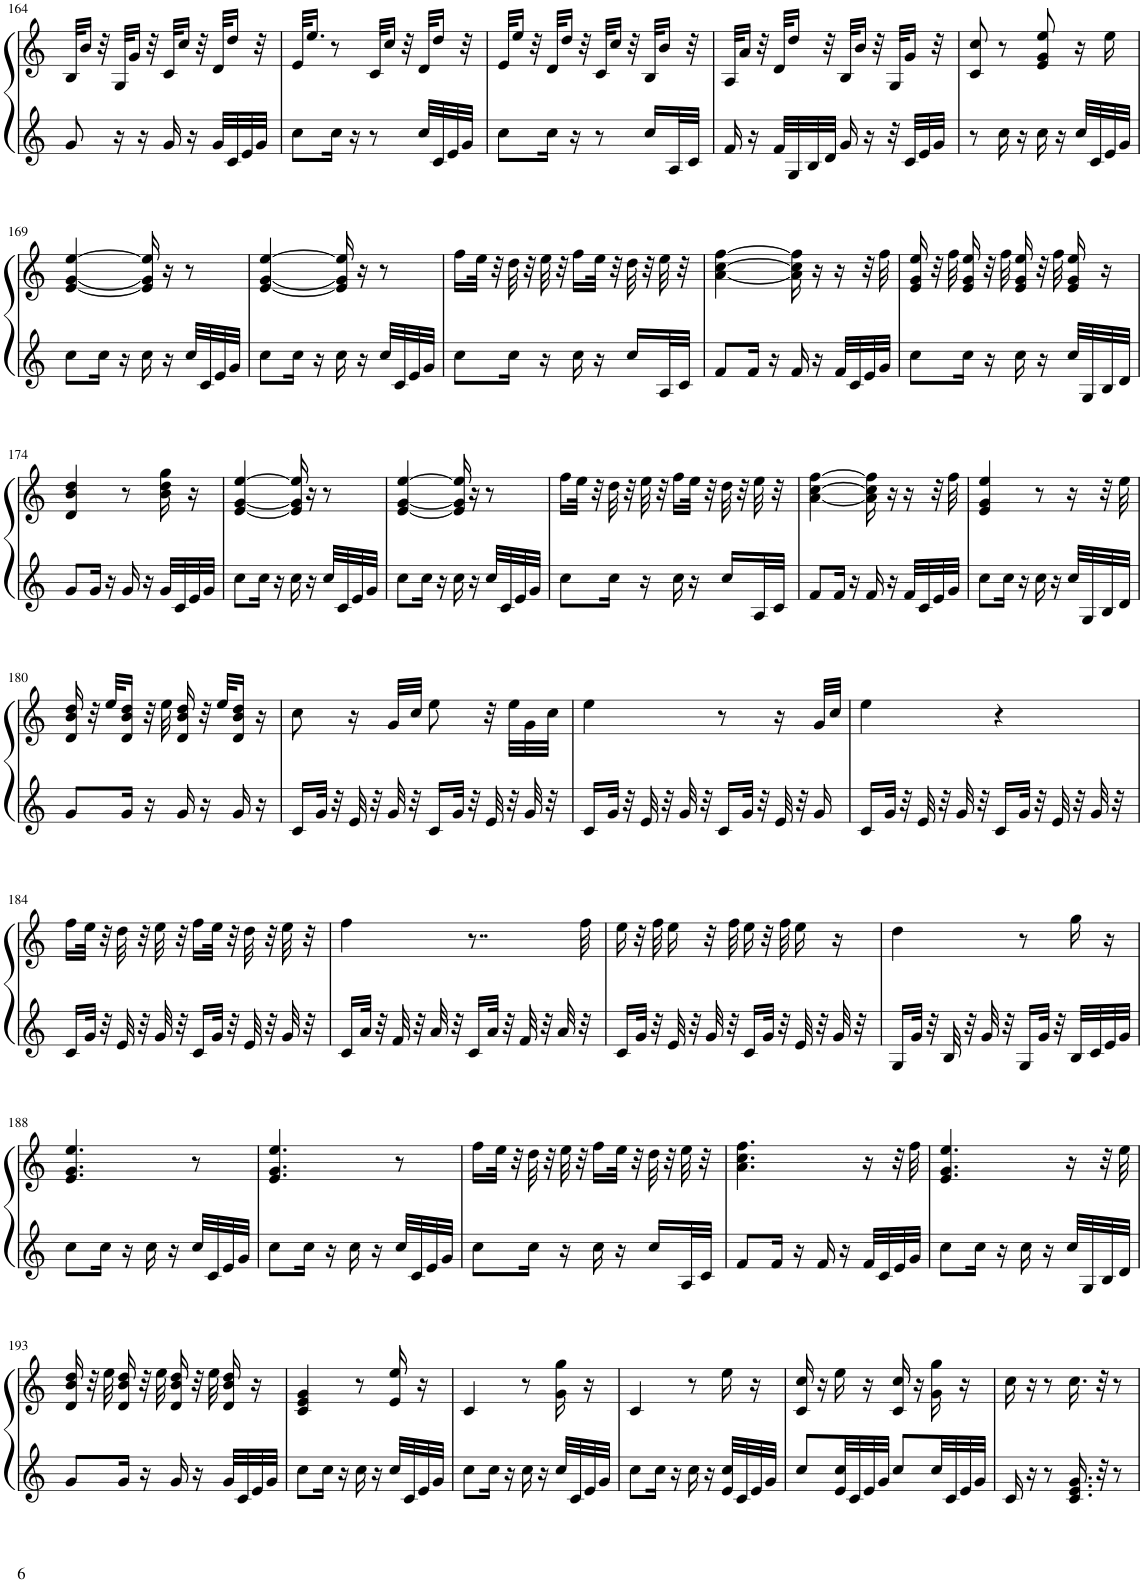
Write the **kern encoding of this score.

**kern	**kern
*part1	*part1
*staff2	*staff1
*I"Piano	*
!!LO:PB:g=z
*clefG2	*clefG2
*k[]	*k[]
*M2/4	*M2/4
=164	=164
8g/	32B/KLL
.	16b/JJ
.	32r
16r	32G/KLL
.	16g/JJ
16r	.
.	32r
16g/	32c/KLL
.	16cc/JJ
16r	.
.	32r
32g/LLL	32d/KLL
32c/	16dd/JJ
32e/	.
32g/JJJ	32r
=165	=165
8cc\L	32e/KLL
.	16.ee/JJ
16cc\Jk	8r
16r	.
8r	32c/KLL
.	16cc/JJ
.	32r
32cc/LLL	32d/KLL
32c/	16dd/JJ
32e/	.
32g/JJJ	32r
=166	=166
8cc\L	32e/KLL
.	16ee/JJ
.	32r
16cc\Jk	32d/KLL
.	16dd/JJ
16r	.
.	32r
8r	32c/KLL
.	16cc/JJ
.	32r
16cc/LL	32B/KLL
.	16b/JJ
32A/L	.
32c/JJJ	32r
=167	=167
16f/	32A/KLL
.	16a/JJ
16r	.
.	32r
32f/LLL	32d/KLL
32G/	16dd/JJ
32B/	.
32d/JJJ	32r
16g/	32B/KLL
.	16b/JJ
16r	.
.	32r
32r	32G/KLL
32c/LLL	16g/JJ
32e/	.
32g/JJJ	32r
=168	=168
8r	8c/ 8cc/
16cc\	8r
16r	.
16cc\	8e/ 8g/ 8ee/
16r	.
32cc/LLL	16r
32c/	.
32e/	16ee\
32g/JJJ	.
!!LO:LB:g=z
=169	=169
8cc\L	[4e/ [4g/ [4ee/
16cc\Jk	.
16r	.
16cc\	16e/] 16g/] 16ee/]
16r	16r
32cc/LLL	8r
32c/	.
32e/	.
32g/JJJ	.
=170	=170
8cc\L	[4e/ [4g/ [4ee/
16cc\Jk	.
16r	.
16cc\	16e/] 16g/] 16ee/]
16r	16r
32cc/LLL	8r
32c/	.
32e/	.
32g/JJJ	.
=171	=171
8cc\L	16ff\LL
.	32ee\JJk
.	32r
16cc\Jk	32dd\
.	32r
16r	32ee\
.	32r
16cc\	16ff\LL
16r	32ee\JJk
.	32r
16cc/LL	32dd\
.	32r
32A/L	32ee\
32c/JJJ	32r
=172	=172
8f/L	[4a\ [4cc\ [4ff\
16f/Jk	.
16r	.
16f/	16a\] 16cc\] 16ff\]
16r	16r
32f/LLL	16r
32c/	.
32e/	32r
32g/JJJ	32ff\
=173	=173
8cc\L	16e/ 16g/ 16ee/
.	32r
.	32ff\
16cc\Jk	16e/ 16g/ 16ee/
16r	32r
.	32ff\
16cc\	16e/ 16g/ 16ee/
16r	32r
.	32ff\
32cc/LLL	16e/ 16g/ 16ee/
32G/	.
32B/	16r
32d/JJJ	.
!!LO:LB:g=z
=174	=174
8g/L	4d/ 4b/ 4dd/
16g/Jk	.
16r	.
16g/	8r
16r	.
32g/LLL	16b\ 16dd\ 16gg\
32c/	.
32e/	16r
32g/JJJ	.
=175	=175
8cc\L	[4e/ [4g/ [4ee/
16cc\Jk	.
16r	.
16cc\	16e/] 16g/] 16ee/]
16r	16r
32cc/LLL	8r
32c/	.
32e/	.
32g/JJJ	.
=176	=176
8cc\L	[4e/ [4g/ [4ee/
16cc\Jk	.
16r	.
16cc\	16e/] 16g/] 16ee/]
16r	16r
32cc/LLL	8r
32c/	.
32e/	.
32g/JJJ	.
=177	=177
8cc\L	16ff\LL
.	32ee\JJk
.	32r
16cc\Jk	32dd\
.	32r
16r	32ee\
.	32r
16cc\	16ff\LL
16r	32ee\JJk
.	32r
16cc/LL	32dd\
.	32r
32A/L	32ee\
32c/JJJ	32r
=178	=178
8f/L	[4a\ [4cc\ [4ff\
16f/Jk	.
16r	.
16f/	16a\] 16cc\] 16ff\]
16r	16r
32f/LLL	16r
32c/	.
32e/	32r
32g/JJJ	32ff\
=179	=179
8cc\L	4e/ 4g/ 4ee/
16cc\Jk	.
16r	.
16cc\	8r
16r	.
32cc/LLL	16r
32G/	.
32B/	32r
32d/JJJ	32ee\
!!LO:LB:g=z
=180	=180
8g/L	16d/ 16b/ 16dd/
.	32r
.	32ee/KLL
16g/Jk	16d/ 16b/ 16dd/JJ
16r	32r
.	32ee\
16g/	16d/ 16b/ 16dd/
16r	32r
.	32ee/KLL
16g/	16d/ 16b/ 16dd/JJ
16r	16r
=181	=181
16c/LL	8cc\
32g/JJk	.
32r	.
32e/	16r
32r	.
32g/	32g/LLL
32r	32cc/JJJ
16c/LL	8ee\
32g/JJk	.
32r	.
32e/	32r
32r	32ee\LLL
32g/	32g\
32r	32cc\JJJ
=182	=182
16c/LL	4ee\
32g/JJk	.
32r	.
32e/	.
32r	.
32g/	.
32r	.
16c/LL	8r
32g/JJk	.
32r	.
32e/	16r
32r	.
16g/	32g/LLL
.	32cc/JJJ
=183	=183
16c/LL	4ee\
32g/JJk	.
32r	.
32e/	.
32r	.
32g/	.
32r	.
16c/LL	4r
32g/JJk	.
32r	.
32e/	.
32r	.
32g/	.
32r	.
!!LO:LB:g=z
=184	=184
16c/LL	16ff\LL
32g/JJk	32ee\JJk
32r	32r
32e/	32dd\
32r	32r
32g/	32ee\
32r	32r
16c/LL	16ff\LL
32g/JJk	32ee\JJk
32r	32r
32e/	32dd\
32r	32r
32g/	32ee\
32r	32r
=185	=185
16c/LL	4ff\
32a/JJk	.
32r	.
32f/	.
32r	.
32a/	.
32r	.
16c/LL	8..r
32a/JJk	.
32r	.
32f/	.
32r	.
32a/	.
32r	32ff\
=186	=186
16c/LL	16ee\
32g/JJk	32r
32r	32ff\
32e/	16ee\
32r	.
32g/	32r
32r	32ff\
16c/LL	16ee\
32g/JJk	32r
32r	32ff\
32e/	16ee\
32r	.
32g/	16r
32r	.
=187	=187
16G/LL	4dd\
32g/JJk	.
32r	.
32B/	.
32r	.
32g/	.
32r	.
16G/LL	8r
32g/JJk	.
32r	.
32B/LLL	16gg\
32c/	.
32e/	16r
32g/JJJ	.
!!LO:LB:g=z
=188	=188
8cc\L	4.e/ 4.g/ 4.ee/
16cc\Jk	.
16r	.
16cc\	.
16r	.
32cc/LLL	8r
32c/	.
32e/	.
32g/JJJ	.
=189	=189
8cc\L	4.e/ 4.g/ 4.ee/
16cc\Jk	.
16r	.
16cc\	.
16r	.
32cc/LLL	8r
32c/	.
32e/	.
32g/JJJ	.
=190	=190
8cc\L	16ff\LL
.	32ee\JJk
.	32r
16cc\Jk	32dd\
.	32r
16r	32ee\
.	32r
16cc\	16ff\LL
16r	32ee\JJk
.	32r
16cc/LL	32dd\
.	32r
32A/L	32ee\
32c/JJJ	32r
=191	=191
8f/L	4.a\ 4.cc\ 4.ff\
16f/Jk	.
16r	.
16f/	.
16r	.
32f/LLL	16r
32c/	.
32e/	32r
32g/JJJ	32ff\
=192	=192
8cc\L	4.e/ 4.g/ 4.ee/
16cc\Jk	.
16r	.
16cc\	.
16r	.
32cc/LLL	16r
32G/	.
32B/	32r
32d/JJJ	32ee\
!!LO:LB:g=z
=193	=193
8g/L	16d/ 16b/ 16dd/
.	32r
.	32ee\
16g/Jk	16d/ 16b/ 16dd/
16r	32r
.	32ee\
16g/	16d/ 16b/ 16dd/
16r	32r
.	32ee\
32g/LLL	16d/ 16b/ 16dd/
32c/	.
32e/	16r
32g/JJJ	.
=194	=194
8cc\L	4c/ 4e/ 4g/
16cc\Jk	.
16r	.
16cc\	8r
16r	.
32cc/LLL	16e/ 16ee/
32c/	.
32e/	16r
32g/JJJ	.
=195	=195
8cc\L	4c/
16cc\Jk	.
16r	.
16cc\	8r
16r	.
32cc/LLL	16g\ 16gg\
32c/	.
32e/	16r
32g/JJJ	.
=196	=196
8cc\L	4c/
16cc\Jk	.
16r	.
16cc\	8r
16r	.
32e/ 32cc/LLL	16ee\
32c/	.
32e/	16r
32g/JJJ	.
=197	=197
8cc/L	16c/ 16cc/
.	16r
32e/ 32cc/LL	16ee\
32c/	.
32e/	16r
32g/JJJ	.
8cc/L	16c/ 16cc/
.	16r
32cc/LL	16g\ 16gg\
32c/	.
32e/	16r
32g/JJJ	.
=198	=198
16c/	16cc\
16r	16r
8r	8r
16.c/ 16.e/ 16.g/	16.cc\
32r	32r
8r	8r
=	=
*-	*-
